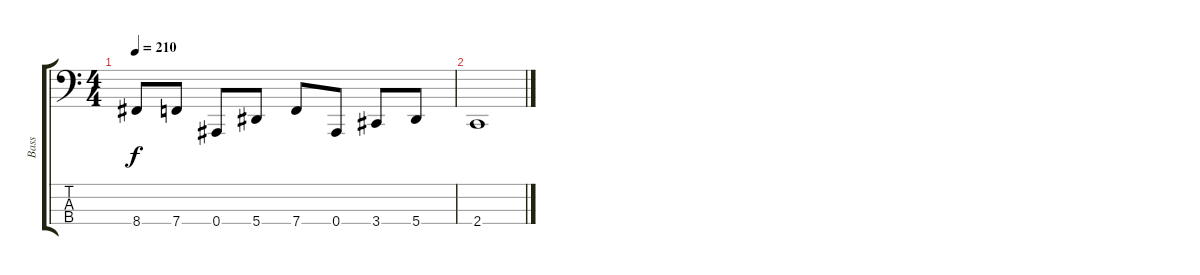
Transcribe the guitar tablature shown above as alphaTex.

\track ("Bass" "Bass") {instrument electricbassfinger}
\staff {score tabs}
\tuning (Eb2 Bb1 F1 Bb0) {hide}
\ts (4 4)
\tempo 210
\clef f4
\ks c
8.4.8{dy f} 7.4.8 0.4.8 5.4.8 7.4.8 0.4.8 3.4.8 5.4.8 |
2.4.1
